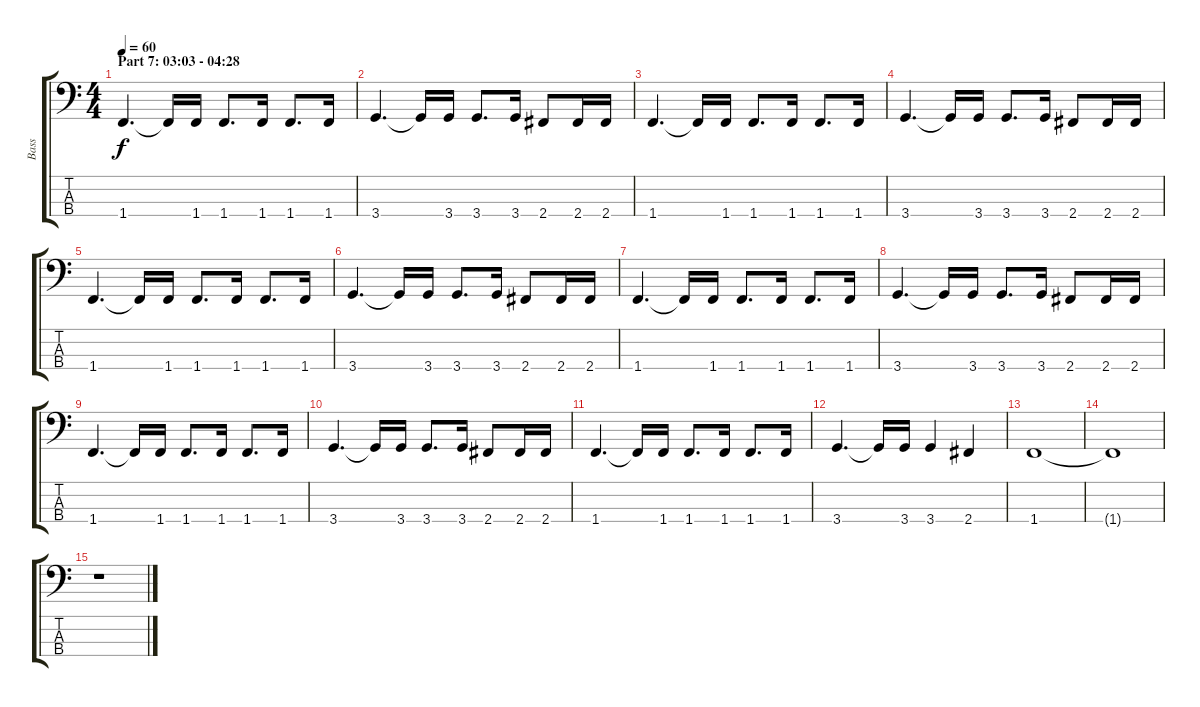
\track ("Bass" "Bass") {instrument electricbassfinger}
\staff {score tabs}
\tuning (G2 D2 A1 E1) {hide}
\ts (4 4)
\section ("" "Part 7: 03:03 - 04:28")
\tempo 60
\clef f4
\ks c
1.4.4{d dy f} 1.4{t}.16 1.4.16 1.4.8{d} 1.4.16 1.4.8{d} 1.4.16 |
3.4.4{d} 3.4{t}.16 3.4.16 3.4.8{d} 3.4.16 2.4.8 2.4.16 2.4.16 |
1.4.4{d} 1.4{t}.16 1.4.16 1.4.8{d} 1.4.16 1.4.8{d} 1.4.16 |
3.4.4{d} 3.4{t}.16 3.4.16 3.4.8{d} 3.4.16 2.4.8 2.4.16 2.4.16 |
1.4.4{d} 1.4{t}.16 1.4.16 1.4.8{d} 1.4.16 1.4.8{d} 1.4.16 |
3.4.4{d} 3.4{t}.16 3.4.16 3.4.8{d} 3.4.16 2.4.8 2.4.16 2.4.16 |
1.4.4{d} 1.4{t}.16 1.4.16 1.4.8{d} 1.4.16 1.4.8{d} 1.4.16 |
3.4.4{d} 3.4{t}.16 3.4.16 3.4.8{d} 3.4.16 2.4.8 2.4.16 2.4.16 |
1.4.4{d} 1.4{t}.16 1.4.16 1.4.8{d} 1.4.16 1.4.8{d} 1.4.16 |
3.4.4{d} 3.4{t}.16 3.4.16 3.4.8{d} 3.4.16 2.4.8 2.4.16 2.4.16 |
1.4.4{d} 1.4{t}.16 1.4.16 1.4.8{d} 1.4.16 1.4.8{d} 1.4.16 |
3.4.4{d} 3.4{t}.16 3.4.16 3.4.4 2.4.4 |
1.4.1 |
1.4{t}.1 |
r.1
